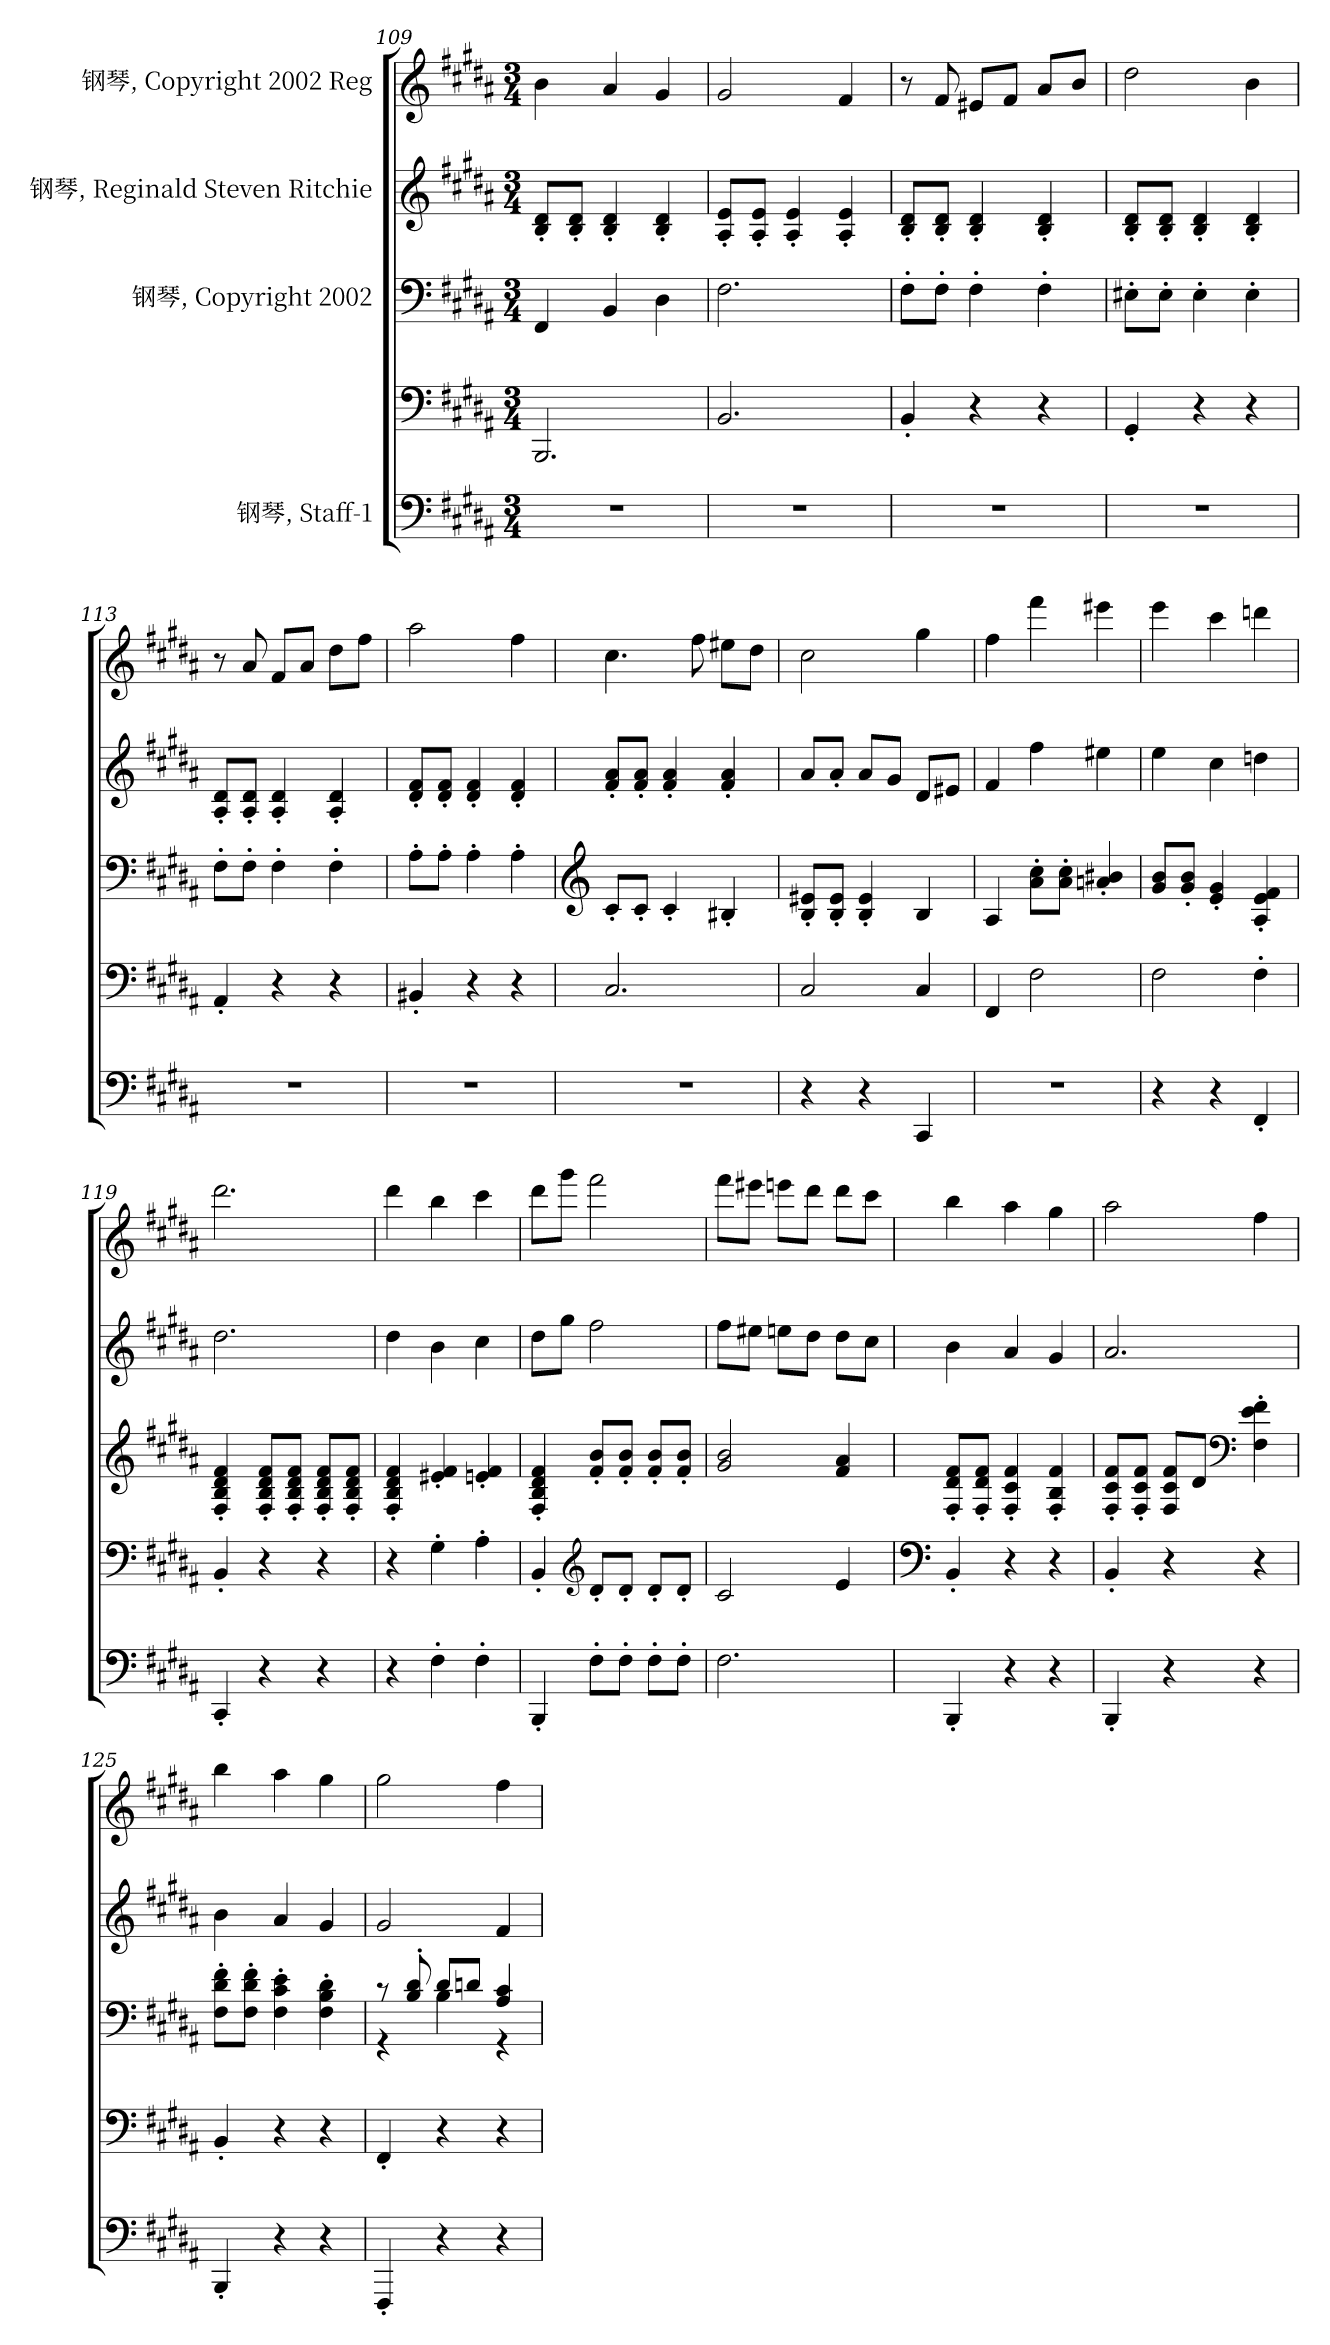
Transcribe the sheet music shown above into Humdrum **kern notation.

**kern	**kern	**kern	**kern	**kern
*part4	*part4	*part3	*part2	*part1
*staff5	*staff4	*staff3	*staff2	*staff1
*I"钢琴, Staff-1	*	*I"钢琴, Copyright 2002	*I"钢琴, Reginald Steven Ritchie	*I"钢琴, Copyright 2002 Reg
*clefF4	*clefF4	*clefF4	*clefG2	*clefG2
*k[f#c#g#d#a#]	*k[f#c#g#d#a#]	*k[f#c#g#d#a#]	*k[f#c#g#d#a#]	*k[f#c#g#d#a#]
*M3/4	*M3/4	*M3/4	*M3/4	*M3/4
=109	=109	=109	=109	=109
2.r	2.BBB/	4FF#/	8B/' 8d#/'L	4b\
.	.	.	8B/' 8d#/'J	.
.	.	4BB/	4B/' 4d#/'	4a#/
.	.	4D#\	4B/' 4d#/'	4g#/
=110	=110	=110	=110	=110
2.r	2.BB/	2.F#\	8A#/' 8e/'L	2g#/
.	.	.	8A#/' 8e/'J	.
.	.	.	4A#/' 4e/'	.
.	.	.	4A#/' 4e/'	4f#/
!!LO:LB:g=z
=111	=111	=111	=111	=111
2.r	4BB'/	8F#'\L	8B/' 8d#/'L	8r
.	.	8F#'\J	8B/' 8d#/'J	8f#/
.	4r	4F#'\	4B/' 4d#/'	8e#X/L
.	.	.	.	8f#/J
.	4r	4F#'\	4B/' 4d#/'	8a#/L
.	.	.	.	8b/J
=112	=112	=112	=112	=112
2.r	4GG#'/	8E#X'\L	8B/' 8d#/'L	2dd#\
.	.	8E#'\J	8B/' 8d#/'J	.
.	4r	4E#'\	4B/' 4d#/'	.
.	4r	4E#'\	4B/' 4d#/'	4b\
=113	=113	=113	=113	=113
2.r	4AA#'/	8F#'\L	8A#/' 8d#/'L	8r
.	.	8F#'\J	8A#/' 8d#/'J	8a#/
.	4r	4F#'\	4A#/' 4d#/'	8f#/L
.	.	.	.	8a#/J
.	4r	4F#'\	4A#/' 4d#/'	8dd#\L
.	.	.	.	8ff#\J
=114	=114	=114	=114	=114
2.r	4BB#X'/	8A#'\L	8d#/' 8f#/'L	2aa#\
.	.	8A#'\J	8d#/' 8f#/'J	.
.	4r	4A#'\	4d#/' 4f#/'	.
.	4r	4A#'\	4d#/' 4f#/'	4ff#\
=115	=115	=115	=115	=115
*	*	*clefG2	*	*
2.r	2.C#/	8c#'/L	8f#/' 8a#/'L	4.cc#\
.	.	8c#'/J	8f#/' 8a#/'J	.
.	.	4c#'/	4f#/' 4a#/'	.
.	.	.	.	8ff#\
.	.	4B#X'/	4f#/' 4a#/'	8ee#X\L
.	.	.	.	8dd#\J
!!LO:PB:g=z
=116	=116	=116	=116	=116
4r	2C#/	8B/' 8e#X/'L	8a#/L	2cc#\
.	.	8B/' 8e#/'J	8a#'/J	.
4r	.	4B/' 4e#/'	8a#/L	.
.	.	.	8g#/J	.
4CC#/	4C#/	4B/	8d#/L	4gg#\
.	.	.	8e#X/J	.
=117	=117	=117	=117	=117
2.r	4FF#/	4A#/	4f#/	4ff#\
.	2F#\	8a#\' 8cc#\'L	4ff#\	4fff#\
.	.	8a#\' 8cc#\'J	.	.
.	.	4an/' 4b#X/'	4ee#X\	4eee#X\
=118	=118	=118	=118	=118
4r	2F#\	8g#/ 8b/L	4ee\	4eee\
.	.	8g#/' 8b/'J	.	.
4r	.	4e/' 4g#/'	4cc#\	4ccc#\
4FF#'/	4F#'\	4A#/' 4e/' 4f#/'	4ddn\	4dddn\
=119	=119	=119	=119	=119
4CC#'/	4BB'/	4F#/' 4B/' 4d#/' 4f#/'	2.dd#\	2.ddd#\
4r	4r	8F#/' 8B/' 8d#/' 8f#/'L	.	.
.	.	8F#/' 8B/' 8d#/' 8f#/'J	.	.
4r	4r	8F#/' 8B/' 8d#/' 8f#/'L	.	.
.	.	8F#/' 8B/' 8d#/' 8f#/'J	.	.
=120	=120	=120	=120	=120
4r	4r	4F#/' 4B/' 4d#/' 4f#/'	4dd#\	4ddd#\
4F#'\	4G#'\	4e#X/' 4f#/'	4b\	4bb\
4F#'\	4A#'\	4en/' 4f#/'	4cc#\	4ccc#\
!!LO:LB:g=z
=121	=121	=121	=121	=121
4BBB'/	4BB'/	4F#/' 4B/' 4d#/' 4f#/'	8dd#\L	8ddd#\L
.	.	.	8gg#\J	8ggg#\J
*	*clefG2	*	*	*
8F#'\L	8d#'/L	8f#/' 8b/'L	2ff#\	2fff#\
8F#'\J	8d#'/J	8f#/' 8b/'J	.	.
8F#'\L	8d#'/L	8f#/' 8b/'L	.	.
8F#'\J	8d#'/J	8f#/' 8b/'J	.	.
=122	=122	=122	=122	=122
2.F#\	2c#/	2g#/ 2b/	8ff#\L	8fff#\L
.	.	.	8ee#X\J	8eee#X\J
.	.	.	8een\L	8eeen\L
.	.	.	8dd#\J	8ddd#\J
.	4e/	4f#/ 4a#/	8dd#\L	8ddd#\L
.	.	.	8cc#\J	8ccc#\J
=123	=123	=123	=123	=123
*	*clefF4	*	*	*
4BBB'/	4BB'/	8F#/' 8d#/' 8f#/'L	4b\	4bb\
.	.	8F#/' 8d#/' 8f#/'J	.	.
4r	4r	4F#/' 4c#/' 4f#/'	4a#/	4aa#\
4r	4r	4F#/' 4B/' 4f#/'	4g#/	4gg#\
=124	=124	=124	=124	=124
4BBB'/	4BB'/	8F#/' 8c#/' 8f#/'L	2.a#/	2aa#\
.	.	8F#/' 8c#/' 8f#/'J	.	.
4r	4r	8F#/ 8c#/ 8f#/L	.	.
.	.	8d#/J	.	.
*	*	*clefF4	*	*
4r	4r	4F#\' 4e\' 4f#\'	.	4ff#\
!!LO:PB:g=z
=125	=125	=125	=125	=125
4BBB'/	4BB'/	8F#\' 8d#\' 8f#\'L	4b\	4bb\
.	.	8F#\' 8d#\' 8f#\'J	.	.
4r	4r	4F#\' 4c#\' 4e\'	4a#/	4aa#\
4r	4r	4F#\' 4B\' 4d#\'	4g#/	4gg#\
=126	=126	=126	=126	=126
*	*	*^	*	*
4FFF#'/	4FF#'/	8r	4r	2g#/	2gg#\
.	.	8B/' 8d#/'	.	.	.
4r	4r	8d#/L	4B\	.	.
.	.	8dn/J	.	.	.
4r	4r	4A#/ 4c#/	4r	4f#/	4ff#\
*	*	*v	*v	*	*
=	=	=	=	=
*-	*-	*-	*-	*-
